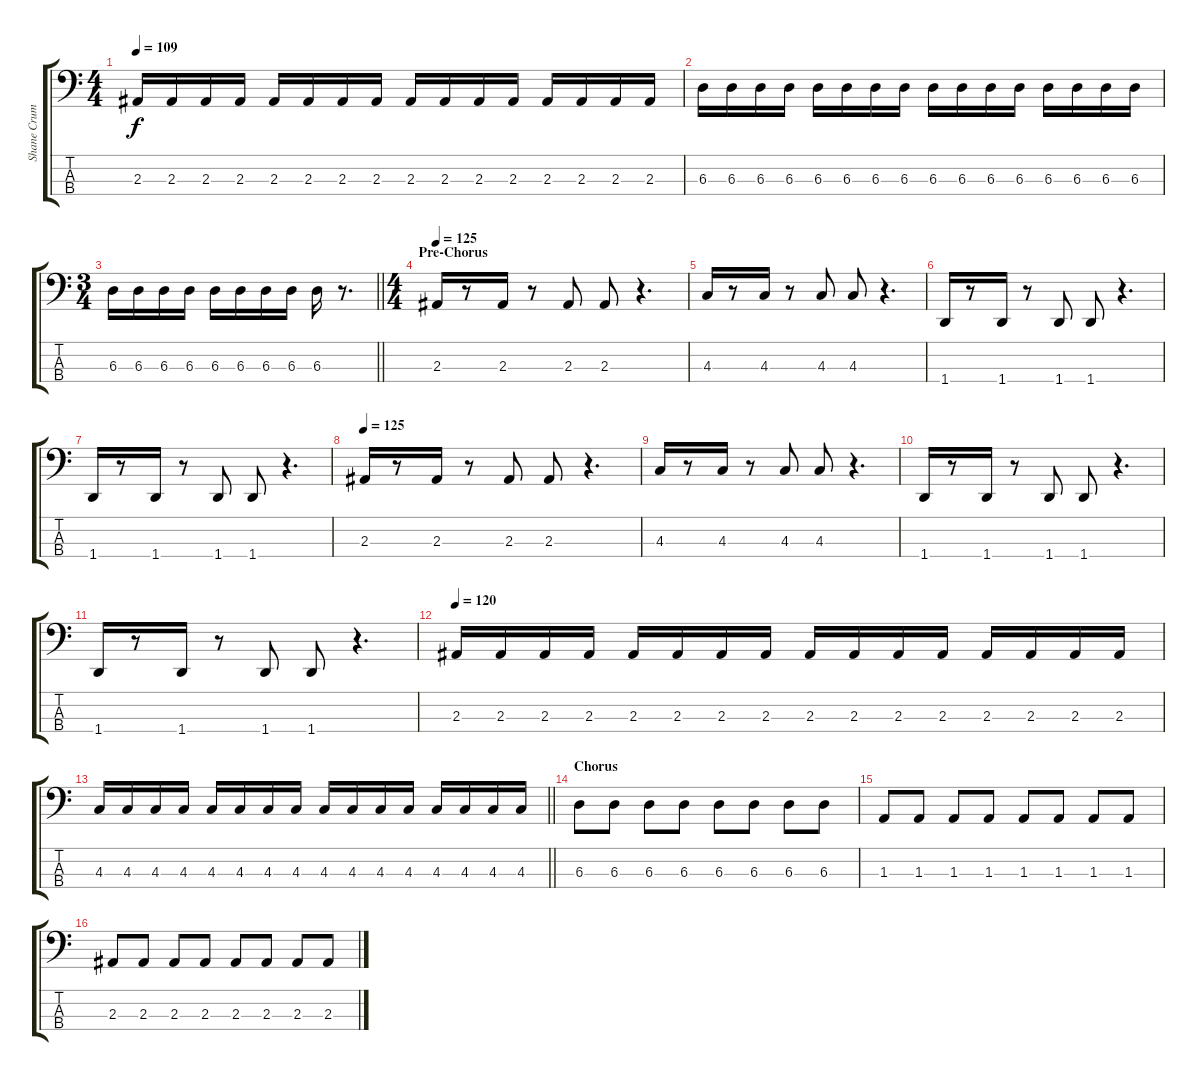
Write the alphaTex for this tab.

\track ("Shane Crump - Bass" "Shane Crum") {instrument electricbassfinger}
\staff {score tabs}
\tuning (Gb2 Db2 Ab1 Db1) {hide}
\ts (4 4)
\tempo 109
\clef f4
\ks c
2.3.16{dy f} 2.3.16 2.3.16 2.3.16 2.3.16 2.3.16 2.3.16 2.3.16 2.3.16 2.3.16 2.3.16 2.3.16 2.3.16 2.3.16 2.3.16 2.3.16 |
6.3.16 6.3.16 6.3.16 6.3.16 6.3.16 6.3.16 6.3.16 6.3.16 6.3.16 6.3.16 6.3.16 6.3.16 6.3.16 6.3.16 6.3.16 6.3.16 |
\ts (3 4)
\barLineRight lightlight
6.3.16 6.3.16 6.3.16 6.3.16 6.3.16 6.3.16 6.3.16 6.3.16 6.3.16 r.8{d} |
\ts (4 4)
\section ("" "Pre-Chorus")
\tempo 125
2.3.16 r.8 2.3.16 r.8 2.3.8 2.3.8 r.4{d} |
4.3.16 r.8 4.3.16 r.8 4.3.8 4.3.8 r.4{d} |
1.4.16 r.8 1.4.16 r.8 1.4.8 1.4.8 r.4{d} |
1.4.16 r.8 1.4.16 r.8 1.4.8 1.4.8 r.4{d} |
\tempo 125
2.3.16 r.8 2.3.16 r.8 2.3.8 2.3.8 r.4{d} |
4.3.16 r.8 4.3.16 r.8 4.3.8 4.3.8 r.4{d} |
1.4.16 r.8 1.4.16 r.8 1.4.8 1.4.8 r.4{d} |
1.4.16 r.8 1.4.16 r.8 1.4.8 1.4.8 r.4{d} |
\tempo 120
2.3.16 2.3.16 2.3.16 2.3.16 2.3.16 2.3.16 2.3.16 2.3.16 2.3.16 2.3.16 2.3.16 2.3.16 2.3.16 2.3.16 2.3.16 2.3.16 |
\barLineRight lightlight
4.3.16 4.3.16 4.3.16 4.3.16 4.3.16 4.3.16 4.3.16 4.3.16 4.3.16 4.3.16 4.3.16 4.3.16 4.3.16 4.3.16 4.3.16 4.3.16 |
\section ("" "Chorus")
6.3.8 6.3.8 6.3.8 6.3.8 6.3.8 6.3.8 6.3.8 6.3.8 |
1.3.8 1.3.8 1.3.8 1.3.8 1.3.8 1.3.8 1.3.8 1.3.8 |
2.3.8 2.3.8 2.3.8 2.3.8 2.3.8 2.3.8 2.3.8 2.3.8
